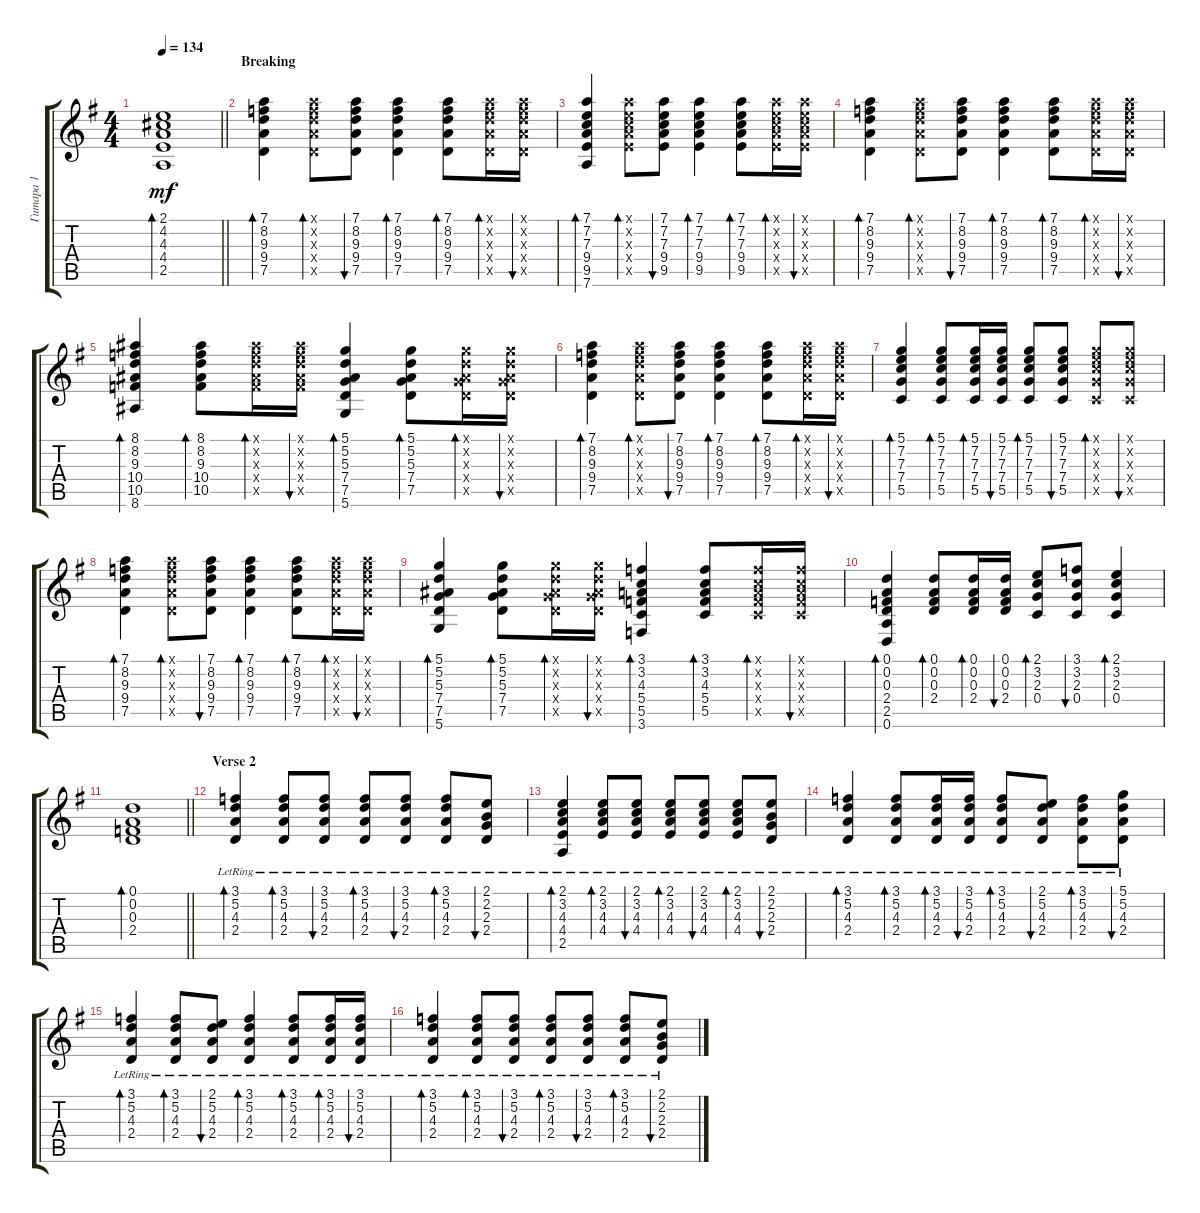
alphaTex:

\track ("Гитара 1" "Гитара 1") {instrument acousticguitarsteel}
\staff {score tabs}
\tuning (D4 A3 F3 C3 G2 D2) {hide}
\ts (4 4)
\tempo 134
\clef g2
\barLineRight lightlight
\ks eminor
(2.1 4.2 4.3 4.4 2.5).1{bd 60 dy mf} |
\section ("" "Breaking")
(7.1 8.2 9.3 9.4 7.5).4{bd 60 volume 9 balance 11} (7.1{x} 8.2{x} 9.3{x} 9.4{x} 7.5{x}).8{bd 60} (7.1 8.2 9.3 9.4 7.5).8{bu 60} (7.1 8.2 9.3 9.4 7.5).4{bd 60} (7.1 8.2 9.3 9.4 7.5).8{bd 60} (7.1{x} 8.2{x} 9.3{x} 9.4{x} 7.5{x}).16{bd 60} (7.1{x} 8.2{x} 9.3{x} 9.4{x} 7.5{x}).16{bu 60} |
(7.1 7.2 7.3 9.4 9.5 7.6).4{bd 60} (7.1{x} 7.2{x} 7.3{x} 9.4{x} 9.5{x}).8{bd 60} (7.1 7.2 7.3 9.4 9.5).8{bu 60} (7.1 7.2 7.3 9.4 9.5).4{bd 60} (7.1 7.2 7.3 9.4 9.5).8{bd 60} (7.1{x} 7.2{x} 7.3{x} 9.4{x} 9.5{x}).16{bd 60} (7.1{x} 7.2{x} 7.3{x} 9.4{x} 9.5{x}).16{bu 60} |
(7.1 8.2 9.3 9.4 7.5).4{bd 60} (7.1{x} 8.2{x} 9.3{x} 9.4{x} 7.5{x}).8{bd 60} (7.1 8.2 9.3 9.4 7.5).8{bu 60} (7.1 8.2 9.3 9.4 7.5).4{bd 60} (7.1 8.2 9.3 9.4 7.5).8{bd 60} (7.1{x} 8.2{x} 9.3{x} 9.4{x} 7.5{x}).16{bd 60} (7.1{x} 8.2{x} 9.3{x} 9.4{x} 7.5{x}).16{bu 60} |
(8.1 8.2 9.3 10.4 10.5 8.6).4{bd 60} (8.1 8.2 9.3 10.4 10.5).8{bd 60} (8.1{x} 8.2{x} 9.3{x} 10.4{x} 10.5{x}).16{bd 60} (8.1{x} 8.2{x} 9.3{x} 10.4{x} 10.5{x}).16{bu 60} (5.1 5.2 5.3 7.4 7.5 5.6).4{bd 60} (5.1 5.2 5.3 7.4 7.5).8{bd 60} (5.1{x} 5.2{x} 5.3{x} 7.4{x} 7.5{x}).16{bd 60} (5.1{x} 5.2{x} 5.3{x} 7.4{x} 7.5{x}).16{bu 60} |
(7.1 8.2 9.3 9.4 7.5).4{bd 60} (7.1{x} 8.2{x} 9.3{x} 9.4{x} 7.5{x}).8{bd 60} (7.1 8.2 9.3 9.4 7.5).8{bu 60} (7.1 8.2 9.3 9.4 7.5).4{bd 60} (7.1 8.2 9.3 9.4 7.5).8{bd 60} (7.1{x} 8.2{x} 9.3{x} 9.4{x} 7.5{x}).16{bd 60} (7.1{x} 8.2{x} 9.3{x} 9.4{x} 7.5{x}).16{bu 60} |
(5.1 7.2 7.3 7.4 5.5).4{bd 60} (5.1 7.2 7.3 7.4 5.5).8{bd 60} (5.1 7.2 7.3 7.4 5.5).16{bd 60} (5.1 7.2 7.3 7.4 5.5).16{bu 60} (5.1 7.2 7.3 7.4 5.5).8{bd 60} (5.1 7.2 7.3 7.4 5.5).8{bu 60} (5.1{x} 7.2{x} 7.3{x} 7.4{x} 5.5{x}).8{bd 60} (5.1{x} 7.2{x} 7.3{x} 7.4{x} 5.5{x}).8{bu 60} |
(7.1 8.2 9.3 9.4 7.5).4{bd 60} (7.1{x} 8.2{x} 9.3{x} 9.4{x} 7.5{x}).8{bd 60} (7.1 8.2 9.3 9.4 7.5).8{bu 60} (7.1 8.2 9.3 9.4 7.5).4{bd 60} (7.1 8.2 9.3 9.4 7.5).8{bd 60} (7.1{x} 8.2{x} 9.3{x} 9.4{x} 7.5{x}).16{bd 60} (7.1{x} 8.2{x} 9.3{x} 9.4{x} 7.5{x}).16{bu 60} |
(5.1 5.2 5.3 7.4 7.5 5.6).4{bd 60} (5.1 5.2 5.3 7.4 7.5).8{bd 60} (5.1{x} 5.2{x} 5.3{x} 7.4{x} 7.5{x}).16{bd 60} (5.1{x} 5.2{x} 5.3{x} 7.4{x} 7.5{x}).16{bu 60} (3.1 3.2 4.3 5.4 5.5 3.6).4{bd 60} (3.1 3.2 4.3 5.4 5.5).8{bd 60} (3.1{x} 3.2{x} 4.3{x} 5.4{x} 5.5{x}).16{bd 60} (3.1{x} 3.2{x} 4.3{x} 5.4{x} 5.5{x}).16{bu 60} |
(0.1 0.2 0.3 2.4 2.5 0.6).4{bd 60} (0.1 0.2 0.3 2.4).8{bd 60} (0.1 0.2 0.3 2.4).16{bd 60} (0.1 0.2 0.3 2.4).16{bu 60} (2.1 3.2 2.3 0.4).8{bd 60} (3.1 3.2 2.3 0.4).8{bu 60} (2.1 3.2 2.3 0.4).4{bd 60} |
\barLineRight lightlight
(0.1 0.2 0.3 2.4).1{bd 60} |
\section ("" "Verse 2")
(3.1{lr} 5.2{lr} 4.3{lr} 2.4{lr}).4{bd 60} (3.1{lr} 5.2{lr} 4.3{lr} 2.4{lr}).8{bd 60} (3.1{lr} 5.2{lr} 4.3{lr} 2.4{lr}).8{bu 60} (3.1{lr} 5.2{lr} 4.3{lr} 2.4{lr}).8{bd 60} (3.1{lr} 5.2{lr} 4.3{lr} 2.4{lr}).8{bu 60} (3.1{lr} 5.2{lr} 4.3{lr} 2.4{lr}).8{bd 60} (2.1{lr} 2.2{lr} 2.3{lr} 2.4{lr}).8{bu 60} |
(2.1{lr} 3.2{lr} 4.3{lr} 4.4{lr} 2.5{lr}).4{bd 60} (2.1{lr} 3.2{lr} 4.3{lr} 4.4{lr}).8{bd 60} (2.1{lr} 3.2{lr} 4.3{lr} 4.4{lr}).8{bu 60} (2.1{lr} 3.2{lr} 4.3{lr} 4.4{lr}).8{bd 60} (2.1{lr} 3.2{lr} 4.3{lr} 4.4{lr}).8{bu 60} (2.1{lr} 3.2{lr} 4.3{lr} 4.4{lr}).8{bd 60} (2.1{lr} 2.2{lr} 2.3{lr} 2.4{lr}).8{bu 60} |
(3.1{lr} 5.2{lr} 4.3{lr} 2.4{lr}).4{bd 60} (3.1{lr} 5.2{lr} 4.3{lr} 2.4{lr}).8{bd 60} (3.1{lr} 5.2{lr} 4.3{lr} 2.4{lr}).16{bd 60} (3.1{lr} 5.2{lr} 4.3{lr} 2.4{lr}).16{bu 60} (3.1{lr} 5.2{lr} 4.3{lr} 2.4{lr}).8{bd 60} (2.1{lr} 5.2{lr} 4.3{lr} 2.4{lr}).8{bu 60} (3.1{lr} 5.2{lr} 4.3{lr} 2.4{lr}).8{bd 60} (5.1{lr} 5.2{lr} 4.3{lr} 2.4{lr}).8{bu 60} |
(3.1{lr} 5.2{lr} 4.3{lr} 2.4{lr}).4{bd 60} (3.1{lr} 5.2{lr} 4.3{lr} 2.4{lr}).8{bd 60} (2.1{lr} 5.2{lr} 4.3{lr} 2.4{lr}).8{bu 60} (3.1{lr} 5.2{lr} 4.3{lr} 2.4{lr}).4{bd 60} (3.1{lr} 5.2{lr} 4.3{lr} 2.4{lr}).8{bd 60} (3.1{lr} 5.2{lr} 4.3{lr} 2.4{lr}).16{bd 60} (3.1{lr} 5.2{lr} 4.3{lr} 2.4{lr}).16{bu 60} |
(3.1{lr} 5.2{lr} 4.3{lr} 2.4{lr}).4{bd 60} (3.1{lr} 5.2{lr} 4.3{lr} 2.4{lr}).8{bd 60} (3.1{lr} 5.2{lr} 4.3{lr} 2.4{lr}).8{bu 60} (3.1{lr} 5.2{lr} 4.3{lr} 2.4{lr}).8{bd 60} (3.1{lr} 5.2{lr} 4.3{lr} 2.4{lr}).8{bu 60} (3.1{lr} 5.2{lr} 4.3{lr} 2.4{lr}).8{bd 60} (2.1{lr} 2.2{lr} 2.3{lr} 2.4{lr}).8{bu 60}
